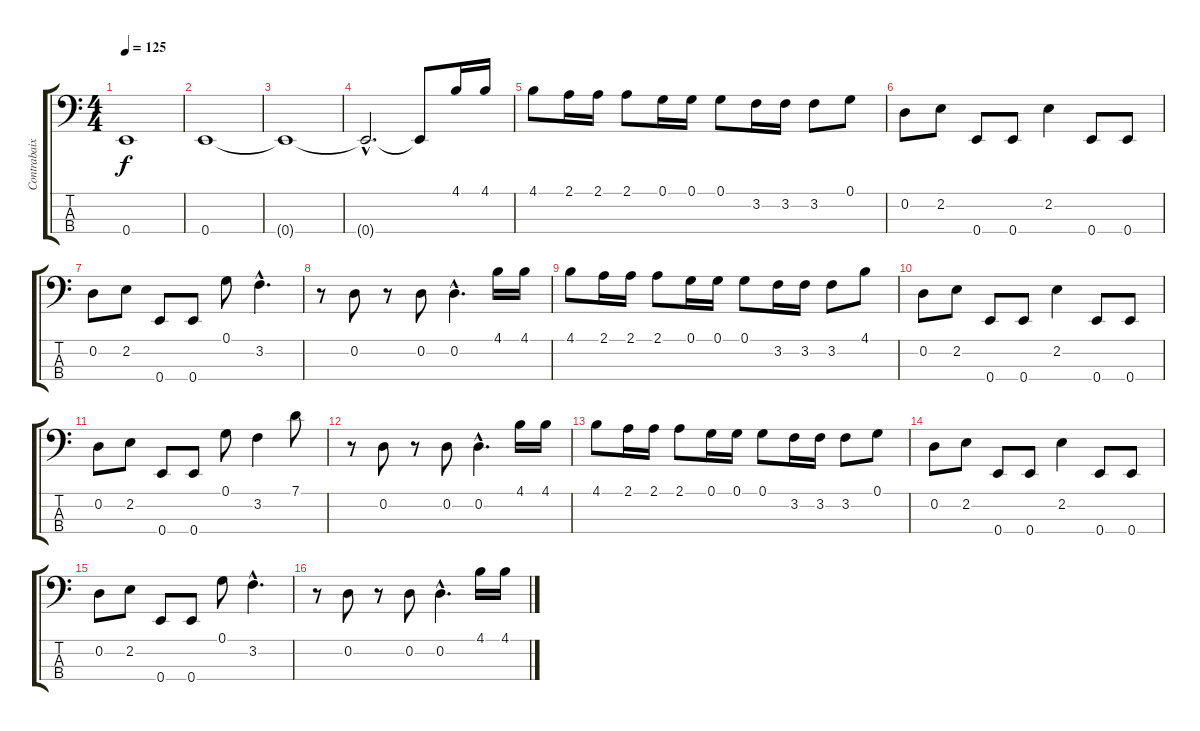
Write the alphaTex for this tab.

\track ("Contrabaixo" "Contrabaix") {instrument contrabass}
\staff {score tabs}
\tuning (G2 D2 A1 E1) {hide}
\ts (4 4)
\tempo 125
\clef f4
\ks c
0.4{t}.1{dy f} |
0.4.1 |
0.4{t}.1 |
0.4{hac t}.2{d} 0.4{t}.8 4.1.16 4.1.16 |
4.1.8 2.1.16 2.1.16 2.1.8 0.1.16 0.1.16 0.1.8 3.2.16 3.2.16 3.2.8 0.1.8 |
0.2.8 2.2.8 0.4.8 0.4.8 2.2.4 0.4.8 0.4.8 |
0.2.8 2.2.8 0.4.8 0.4.8 0.1.8 3.2{hac}.4{d} |
r.8 0.2.8 r.8 0.2.8 0.2{hac}.4{d} 4.1.16 4.1.16 |
4.1.8 2.1.16 2.1.16 2.1.8 0.1.16 0.1.16 0.1.8 3.2.16 3.2.16 3.2.8 4.1.8 |
0.2.8 2.2.8 0.4.8 0.4.8 2.2.4 0.4.8 0.4.8 |
0.2.8 2.2.8 0.4.8 0.4.8 0.1.8 3.2.4 7.1.8 |
r.8 0.2.8 r.8 0.2.8 0.2{hac}.4{d} 4.1.16 4.1.16 |
4.1.8 2.1.16 2.1.16 2.1.8 0.1.16 0.1.16 0.1.8 3.2.16 3.2.16 3.2.8 0.1.8 |
0.2.8 2.2.8 0.4.8 0.4.8 2.2.4 0.4.8 0.4.8 |
0.2.8 2.2.8 0.4.8 0.4.8 0.1.8 3.2{hac}.4{d} |
r.8 0.2.8 r.8 0.2.8 0.2{hac}.4{d} 4.1.16 4.1.16
